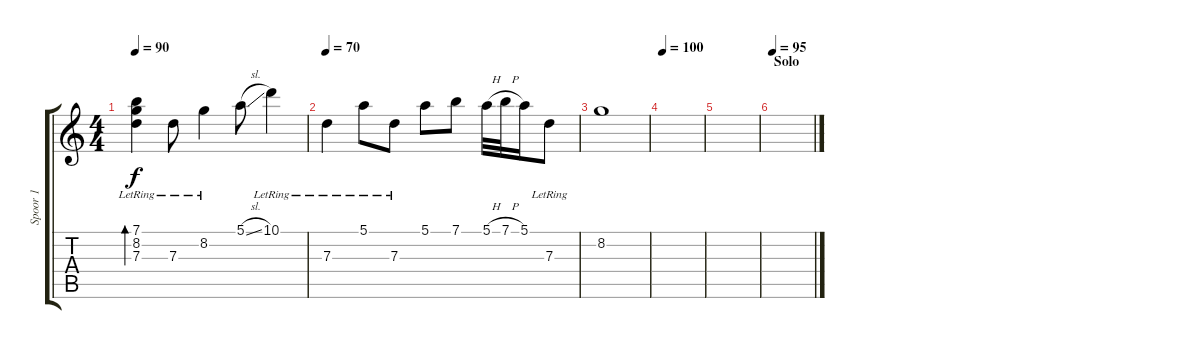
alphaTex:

\track ("Spoor 1" "Spoor 1") {instrument acousticguitarsteel}
\staff {score tabs}
\tuning (E4 B3 G3 D3 A2 E2) {hide}
\ts (4 4)
\tempo 90
\clef g2
\ks c
(7.1{lr} 8.2{lr} 7.3).4{bd 240 dy f} 7.3{lr}.8 8.2{lr}.4 5.1{sl}.8 10.1{lr}.4 |
\tempo 70
7.3{lr}.4 5.1{lr}.8 7.3{lr}.8 5.1.8 7.1.8 5.1{h}.32 7.1{h}.32 5.1.16 7.3{lr}.8 |
8.2.1 |
\tempo 100
|
|
\section ("" "Solo")
\tempo 95
